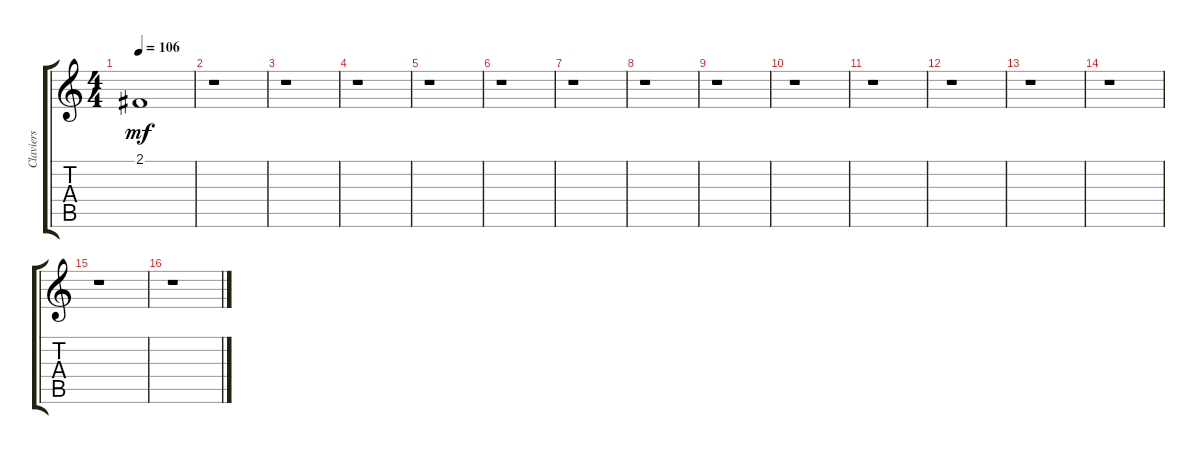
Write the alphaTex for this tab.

\track ("Claviers" "Claviers") {instrument pad2warm}
\staff {score tabs}
\tuning (E4 B3 G3 D3 A2 E2) {hide}
\ts (4 4)
\tempo 106
\clef g2
\ks c
2.1.1{dy mf} |
r.1 |
r.1 |
r.1 |
r.1 |
r.1 |
r.1 |
r.1 |
r.1 |
r.1 |
r.1 |
r.1 |
r.1 |
r.1 |
r.1 |
r.1
